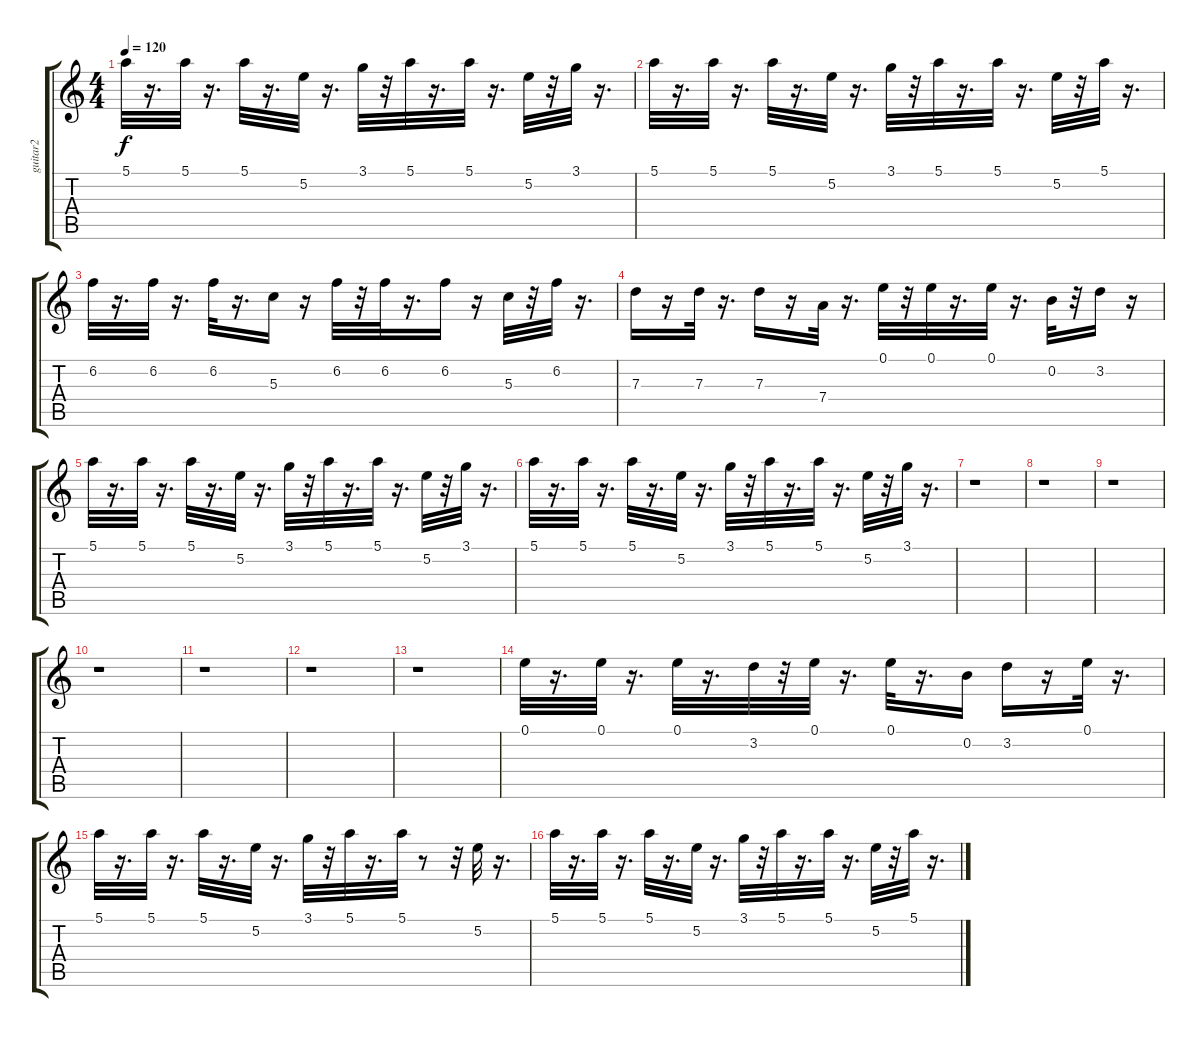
\track ("guitar2" "guitar2") {instrument electricguitarclean}
\staff {score tabs}
\tuning (E4 B3 G3 D3 A2 E2) {hide}
\ts (4 4)
\tempo 120
\clef g2
\ks c
5.1.32{dy f} r.16{d} 5.1.32 r.16{d} 5.1.32 r.16{d} 5.2.32 r.16{d} 3.1.32 r.32 5.1.32 r.16{d} 5.1.32 r.16{d} 5.2.32 r.32 3.1.32 r.16{d} |
5.1.32 r.16{d} 5.1.32 r.16{d} 5.1.32 r.16{d} 5.2.32 r.16{d} 3.1.32 r.32 5.1.32 r.16{d} 5.1.32 r.16{d} 5.2.32 r.32 5.1.32 r.16{d} |
6.2.32 r.16{d} 6.2.32 r.16{d} 6.2.32 r.16{d} 5.3.16 r.16 6.2.32 r.32 6.2.32 r.16{d} 6.2.16 r.16 5.3.32 r.32 6.2.32 r.16{d} |
7.3.16 r.16 7.3.32 r.16{d} 7.3.16 r.16 7.4.32 r.16{d} 0.1.32 r.32 0.1.32 r.16{d} 0.1.32 r.16{d} 0.2.32 r.32 3.2.16 r.16 |
5.1.32 r.16{d} 5.1.32 r.16{d} 5.1.32 r.16{d} 5.2.32 r.16{d} 3.1.32 r.32 5.1.32 r.16{d} 5.1.32 r.16{d} 5.2.32 r.32 3.1.32 r.16{d} |
5.1.32 r.16{d} 5.1.32 r.16{d} 5.1.32 r.16{d} 5.2.32 r.16{d} 3.1.32 r.32 5.1.32 r.16{d} 5.1.32 r.16{d} 5.2.32 r.32 3.1.32 r.16{d} |
r.1 |
r.1 |
r.1 |
r.1 |
r.1 |
r.1 |
r.1 |
0.1.32 r.16{d} 0.1.32 r.16{d} 0.1.32 r.16{d} 3.2.32 r.32 0.1.32 r.16{d} 0.1.32 r.16{d} 0.2.16 3.2.16 r.16 0.1.32 r.16{d} |
5.1.32 r.16{d} 5.1.32 r.16{d} 5.1.32 r.16{d} 5.2.32 r.16{d} 3.1.32 r.32 5.1.32 r.16{d} 5.1.32 r.8 r.32 5.2.32 r.16{d} |
5.1.32 r.16{d} 5.1.32 r.16{d} 5.1.32 r.16{d} 5.2.32 r.16{d} 3.1.32 r.32 5.1.32 r.16{d} 5.1.32 r.16{d} 5.2.32 r.32 5.1.32 r.16{d}
